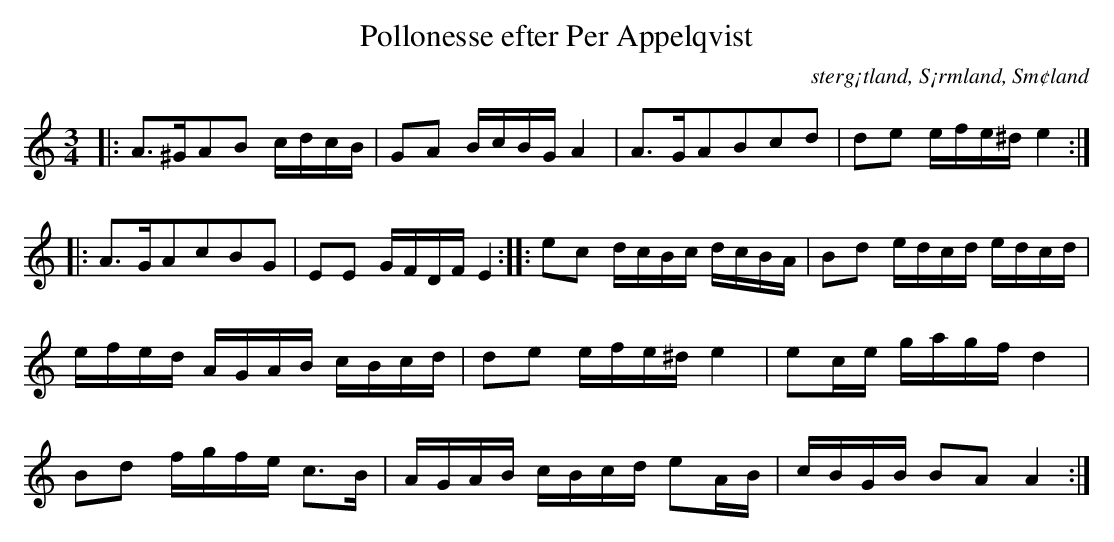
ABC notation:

X:1
T:Pollonesse efter Per Appelqvist
O: sterg¡tland, S¡rmland, Sm¢land
M:3/4
L:1/8
K:Am
|: A>^GAB c/2d/2c/2B/2| GA B/2c/2B/2G/2 A2 | A>GABcd | de e/2f/2e/2^d/2 e2 :||: A>GAcBG | EE G/2F/2D/2F/2 E2  :||: ec d/2c/2B/2c/2 d/2c/2B/2A/2 | Bd e/2d/2c/2d/2 e/2d/2c/2d/2 |e/2f/2e/2d/2 A/2G/2A/2B/2 c/2B/2c/2d/2 | de e/2f/2e/2^d/2 e2 | ec/2e/2 g/2a/2g/2f/2 d2 | Bd f/2g/2f/2e/2 c>B | A/2G/2A/2B/2 c/2B/2c/2d/2 eA/2B/2 | c/2B/2G/2B/2 BA A2 :|
